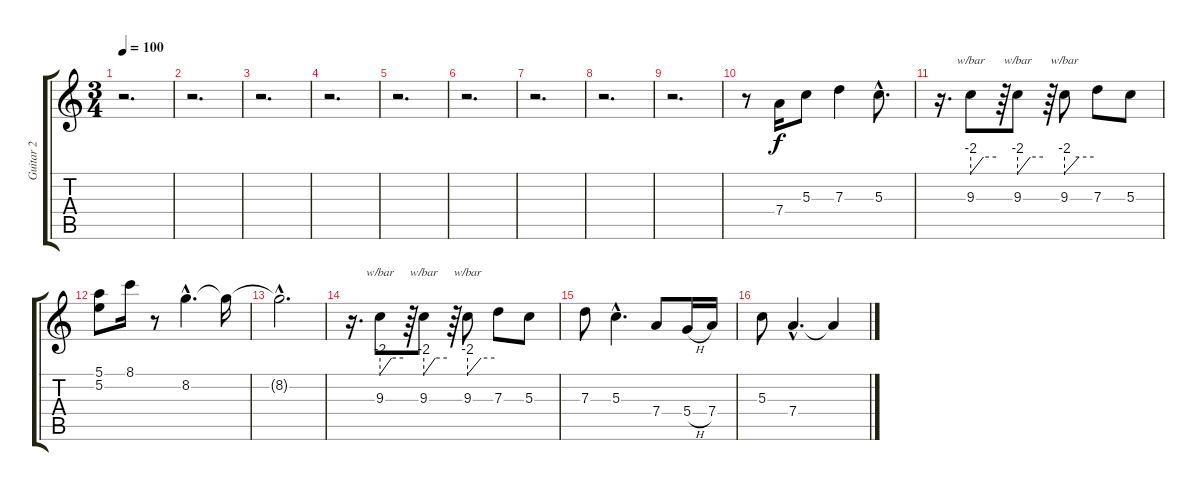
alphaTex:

\track ("Guitar 2" "Guitar 2") {instrument electricguitarclean}
\staff {score tabs}
\tuning (E4 B3 G3 D3 A2 E2) {hide}
\ts (3 4)
\tempo 100
\clef g2
\ks c
r.2{d dy f} |
r.2{d} |
r.2{d} |
r.2{d} |
r.2{d} |
r.2{d} |
r.2{d} |
r.2{d} |
r.2{d} |
r.8 7.4.16 5.3.8 7.3.4 5.3{hac}.8{d} |
r.16{d} 9.3.8{tbe (custom default 0 -8 30 0 60 0)} r.64 9.3.8{tbe (custom default 0 -8 30 0 60 0)} r.64 9.3.8{tbe (custom default 0 -8 30 0 60 0)} 7.3.8 5.3.8 |
(5.1 5.2).8 8.1.16 r.8 8.2{hac}.4{d} 8.2{t}.16 |
8.2{hac t}.2{d} |
r.16{d} 9.3.8{tbe (custom default 0 -8 30 0 60 0)} r.64 9.3.8{tbe (custom default 0 -8 30 0 60 0)} r.64 9.3.8{tbe (custom default 0 -8 30 0 60 0)} 7.3.8 5.3.8 |
7.3.8 5.3{hac}.4{d} 7.4.8 5.4{h}.16 7.4.16 |
5.3.8 7.4{hac}.4{d} 7.4{t}.4
